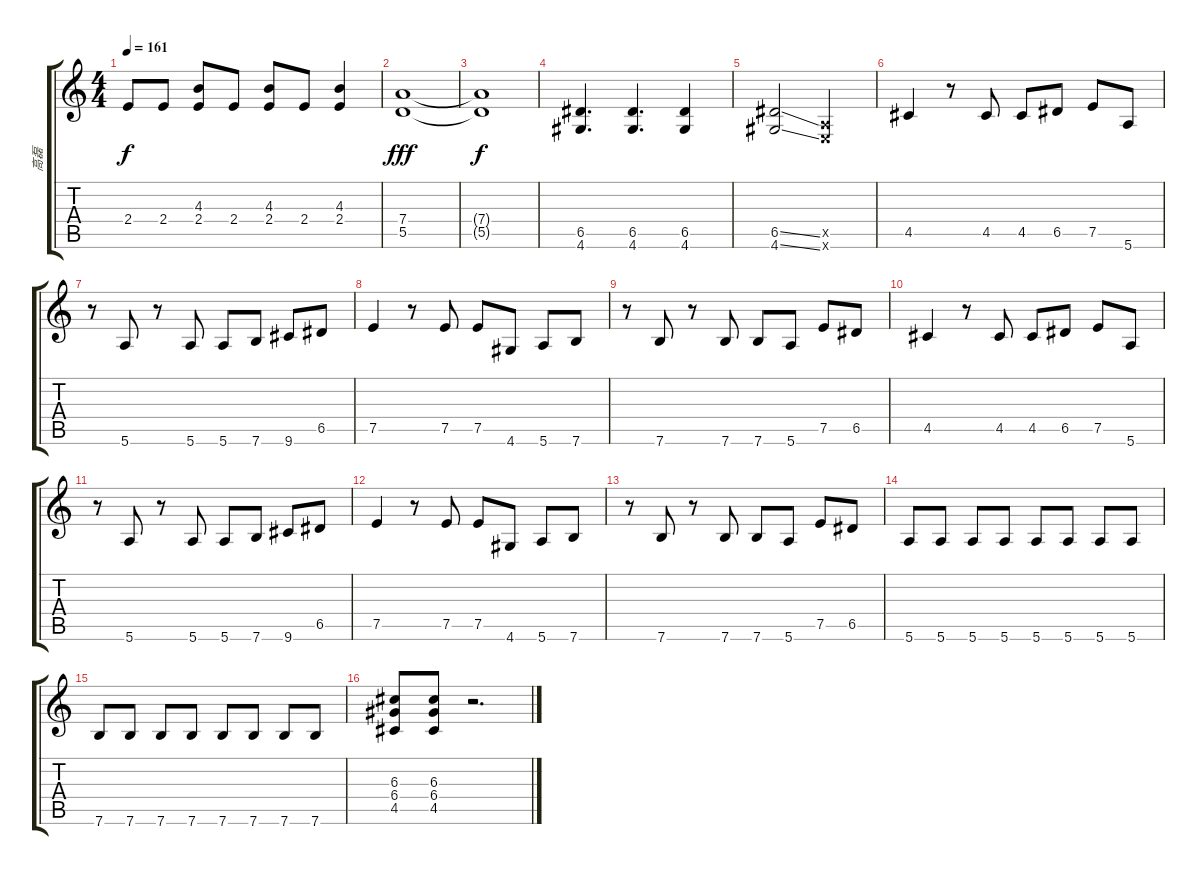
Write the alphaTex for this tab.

\track ("高磊" "高磊") {instrument distortionguitar}
\staff {score tabs}
\tuning (E4 B3 G3 D3 A2 E2) {hide}
\ts (4 4)
\tempo 161
\clef g2
\ks c
2.4.8{dy f} 2.4.8 (4.3 2.4).8 2.4.8 (4.3 2.4).8 2.4.8 (4.3 2.4).4 |
(7.4 5.5).1{dy fff balance 8} |
(7.4{t} 5.5{t}).1{dy f} |
(6.5 4.6).4{d balance 12} (6.5 4.6).4{d} (6.5 4.6).4 |
(6.5{ss} 4.6{ss}).2 (0.5{x} 0.6{x}).2 |
4.5.4 r.8 4.5.8 4.5.8 6.5.8 7.5.8 5.6.8 |
r.8 5.6.8 r.8 5.6.8 5.6.8 7.6.8 9.6.8 6.5.8 |
7.5.4 r.8 7.5.8 7.5.8 4.6.8 5.6.8 7.6.8 |
r.8 7.6.8 r.8 7.6.8 7.6.8 5.6.8 7.5.8 6.5.8 |
4.5.4 r.8 4.5.8 4.5.8 6.5.8 7.5.8 5.6.8 |
r.8 5.6.8 r.8 5.6.8 5.6.8 7.6.8 9.6.8 6.5.8 |
7.5.4 r.8 7.5.8 7.5.8 4.6.8 5.6.8 7.6.8 |
r.8 7.6.8 r.8 7.6.8 7.6.8 5.6.8 7.5.8 6.5.8 |
5.6.8 5.6.8 5.6.8 5.6.8 5.6.8 5.6.8 5.6.8 5.6.8 |
7.6.8 7.6.8 7.6.8 7.6.8 7.6.8 7.6.8 7.6.8 7.6.8 |
(6.3 6.4 4.5).8 (6.3 6.4 4.5).8 r.2{d}
